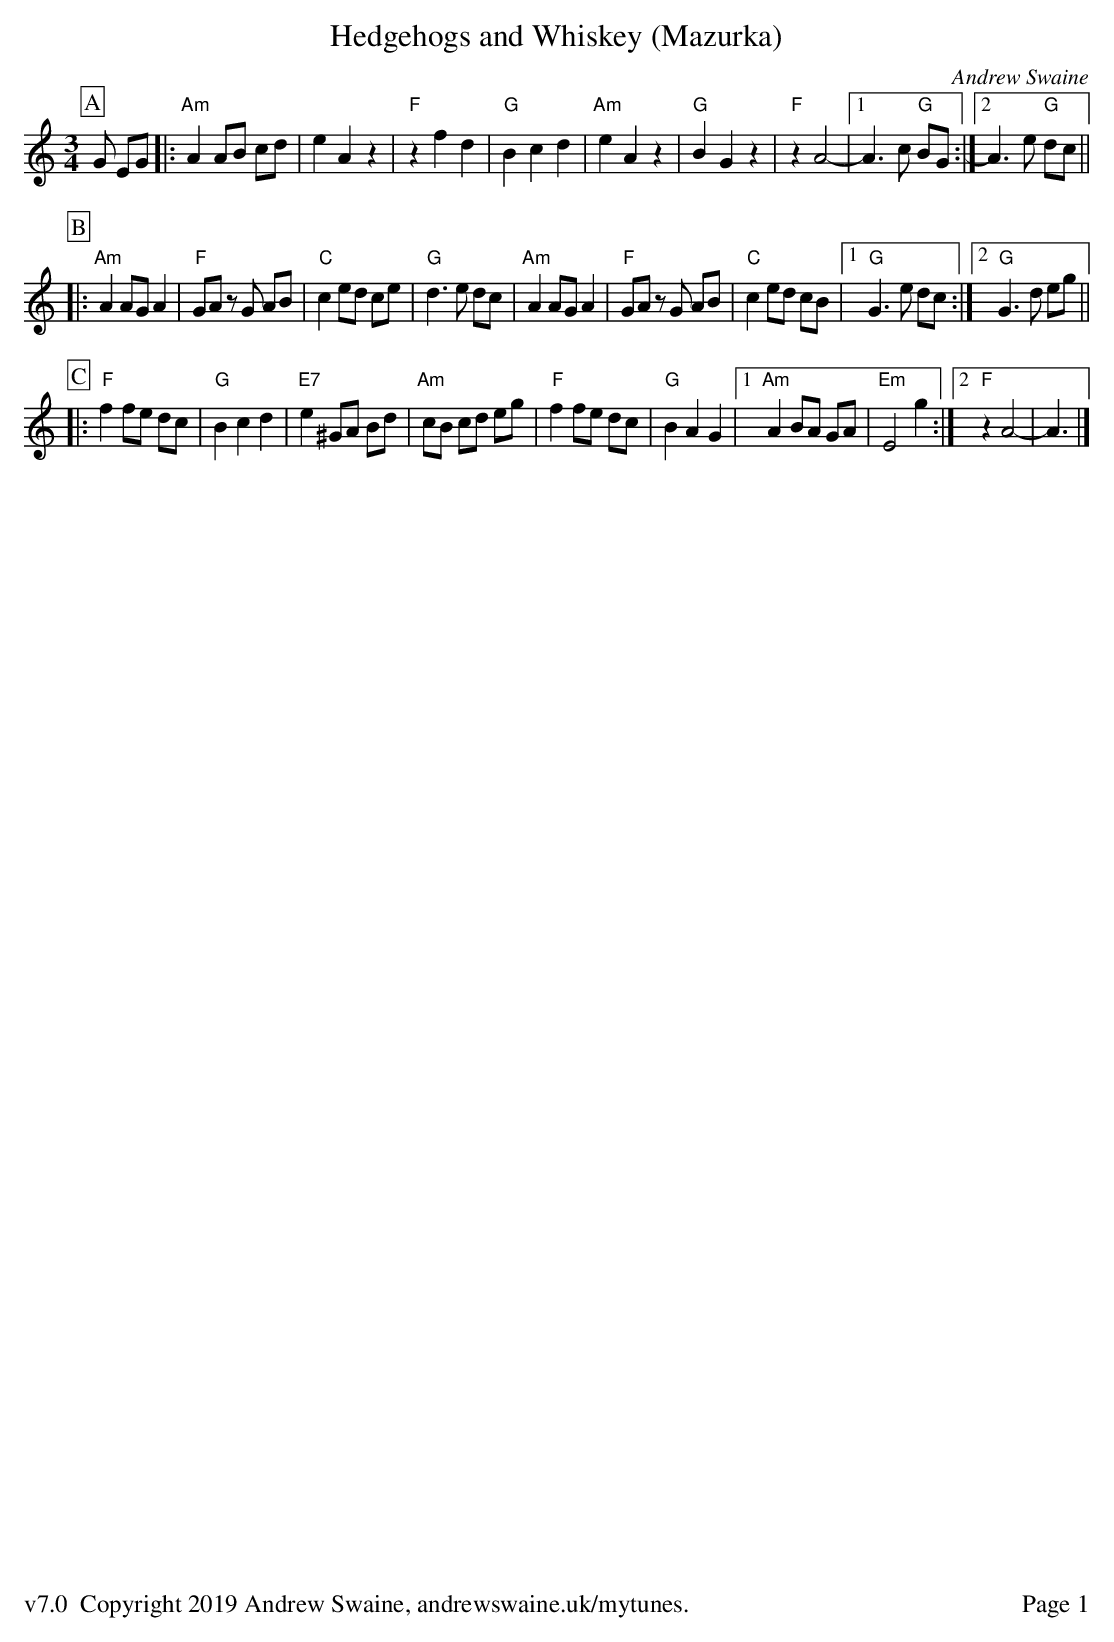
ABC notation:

X:1
T:Hedgehogs and Whiskey (Mazurka)
C:Andrew Swaine
M:3/4
L:1/8
K:Am
P:A
G EG|:"Am"A2 AB cd|e2 A2 z2|"F"z2 f2 d2|"G"B2 c2 d2|\
"Am"e2 A2 z2|"G"B2 G2 z2|"F"z2 A4-|1 A3c "G"BG:|2 A3e "G"dc||
P:B
|:"Am"A2 AG A2|"F"GA zG AB|"C"c2 ed ce|"G"d3e dc|\
"Am"A2 AG A2|"F"GA zG AB|"C"c2 ed cB|1 "G"G3e dc:|2 "G"G3d eg||
P:C
|:"F"f2 fe dc|"G"B2 c2 d2|"E7"e2 ^GA Bd|"Am"cB cd eg|\
"F"f2 fe dc|"G"B2 A2 G2|1 "Am"A2 BA GA|"Em"E4 g2:|2 "F"z2 A4-|A3|]
